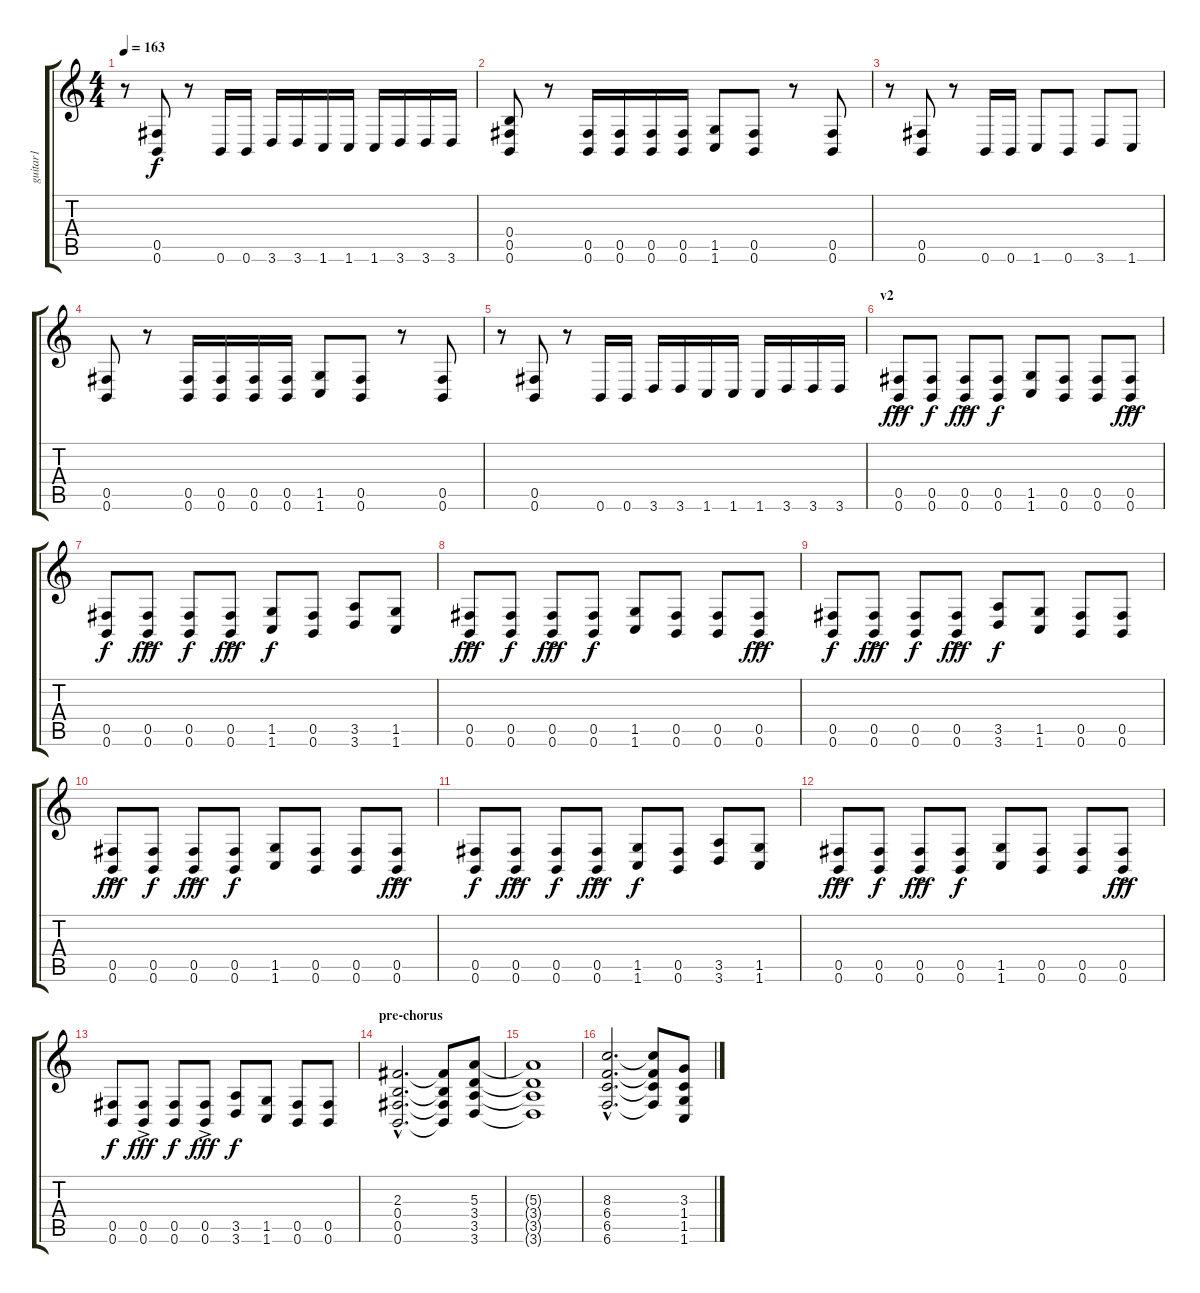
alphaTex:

\track ("guitar1" "guitar1") {instrument distortionguitar}
\staff {score tabs}
\tuning (Db4 Ab3 E3 B2 Gb2 B1) {hide}
\ts (4 4)
\tempo 163
\clef g2
\ks c
r.8{dy f} (0.5 0.6).8 r.8 0.6.16 0.6.16 3.6.16 3.6.16 1.6.16 1.6.16 1.6.16 3.6.16 3.6.16 3.6.16 |
(0.4 0.5 0.6).8 r.8 (0.5 0.6).16 (0.5 0.6).16 (0.5 0.6).16 (0.5 0.6).16 (1.5 1.6).8 (0.5 0.6).8 r.8 (0.5 0.6).8 |
r.8 (0.5 0.6).8 r.8 0.6.16 0.6.16 1.6.8 0.6.8 3.6.8 1.6.8 |
(0.5 0.6).8 r.8 (0.5 0.6).16 (0.5 0.6).16 (0.5 0.6).16 (0.5 0.6).16 (1.5 1.6).8 (0.5 0.6).8 r.8 (0.5 0.6).8 |
r.8 (0.5 0.6).8 r.8 0.6.16 0.6.16 3.6.16 3.6.16 1.6.16 1.6.16 1.6.16 3.6.16 3.6.16 3.6.16 |
\section ("" "v2")
(0.5 0.6{ac}).8{dy fff} (0.5 0.6).8{dy f} (0.5 0.6{ac}).8{dy fff} (0.5 0.6).8{dy f} (1.5 1.6).8 (0.5 0.6).8 (0.5 0.6).8 (0.5 0.6{ac}).8{dy fff} |
(0.5 0.6).8{dy f} (0.5 0.6{ac}).8{dy fff} (0.5 0.6).8{dy f} (0.5 0.6{ac}).8{dy fff} (1.5 1.6).8{dy f} (0.5 0.6).8 (3.5 3.6).8 (1.5 1.6).8 |
(0.5 0.6{ac}).8{dy fff} (0.5 0.6).8{dy f} (0.5 0.6{ac}).8{dy fff} (0.5 0.6).8{dy f} (1.5 1.6).8 (0.5 0.6).8 (0.5 0.6).8 (0.5 0.6{ac}).8{dy fff} |
(0.5 0.6).8{dy f} (0.5 0.6{ac}).8{dy fff} (0.5 0.6).8{dy f} (0.5 0.6{ac}).8{dy fff} (3.5 3.6).8{dy f} (1.5 1.6).8 (0.5 0.6).8 (0.5 0.6).8 |
(0.5 0.6{ac}).8{dy fff} (0.5 0.6).8{dy f} (0.5 0.6{ac}).8{dy fff} (0.5 0.6).8{dy f} (1.5 1.6).8 (0.5 0.6).8 (0.5 0.6).8 (0.5 0.6{ac}).8{dy fff} |
(0.5 0.6).8{dy f} (0.5 0.6{ac}).8{dy fff} (0.5 0.6).8{dy f} (0.5 0.6{ac}).8{dy fff} (1.5 1.6).8{dy f} (0.5 0.6).8 (3.5 3.6).8 (1.5 1.6).8 |
(0.5 0.6{ac}).8{dy fff} (0.5 0.6).8{dy f} (0.5 0.6{ac}).8{dy fff} (0.5 0.6).8{dy f} (1.5 1.6).8 (0.5 0.6).8 (0.5 0.6).8 (0.5 0.6{ac}).8{dy fff} |
(0.5 0.6).8{dy f} (0.5 0.6{ac}).8{dy fff} (0.5 0.6).8{dy f} (0.5 0.6{ac}).8{dy fff} (3.5 3.6).8{dy f} (1.5 1.6).8 (0.5 0.6).8 (0.5 0.6).8 |
\section ("" "pre-chorus")
(2.3{hac} 0.4{hac} 0.5{hac} 0.6{hac}).2{d} (2.3{t} 0.4{t} 0.5{t} 0.6{t}).8 (5.3 3.4 3.5 3.6).8 |
(5.3{t} 3.4{t} 3.5{t} 3.6{t}).1 |
(8.3{hac} 6.4{hac} 6.5{hac} 6.6{hac}).2{d} (8.3{t} 6.4{t} 6.5{t} 6.6{t}).8 (3.3 1.4 1.5 1.6).8
